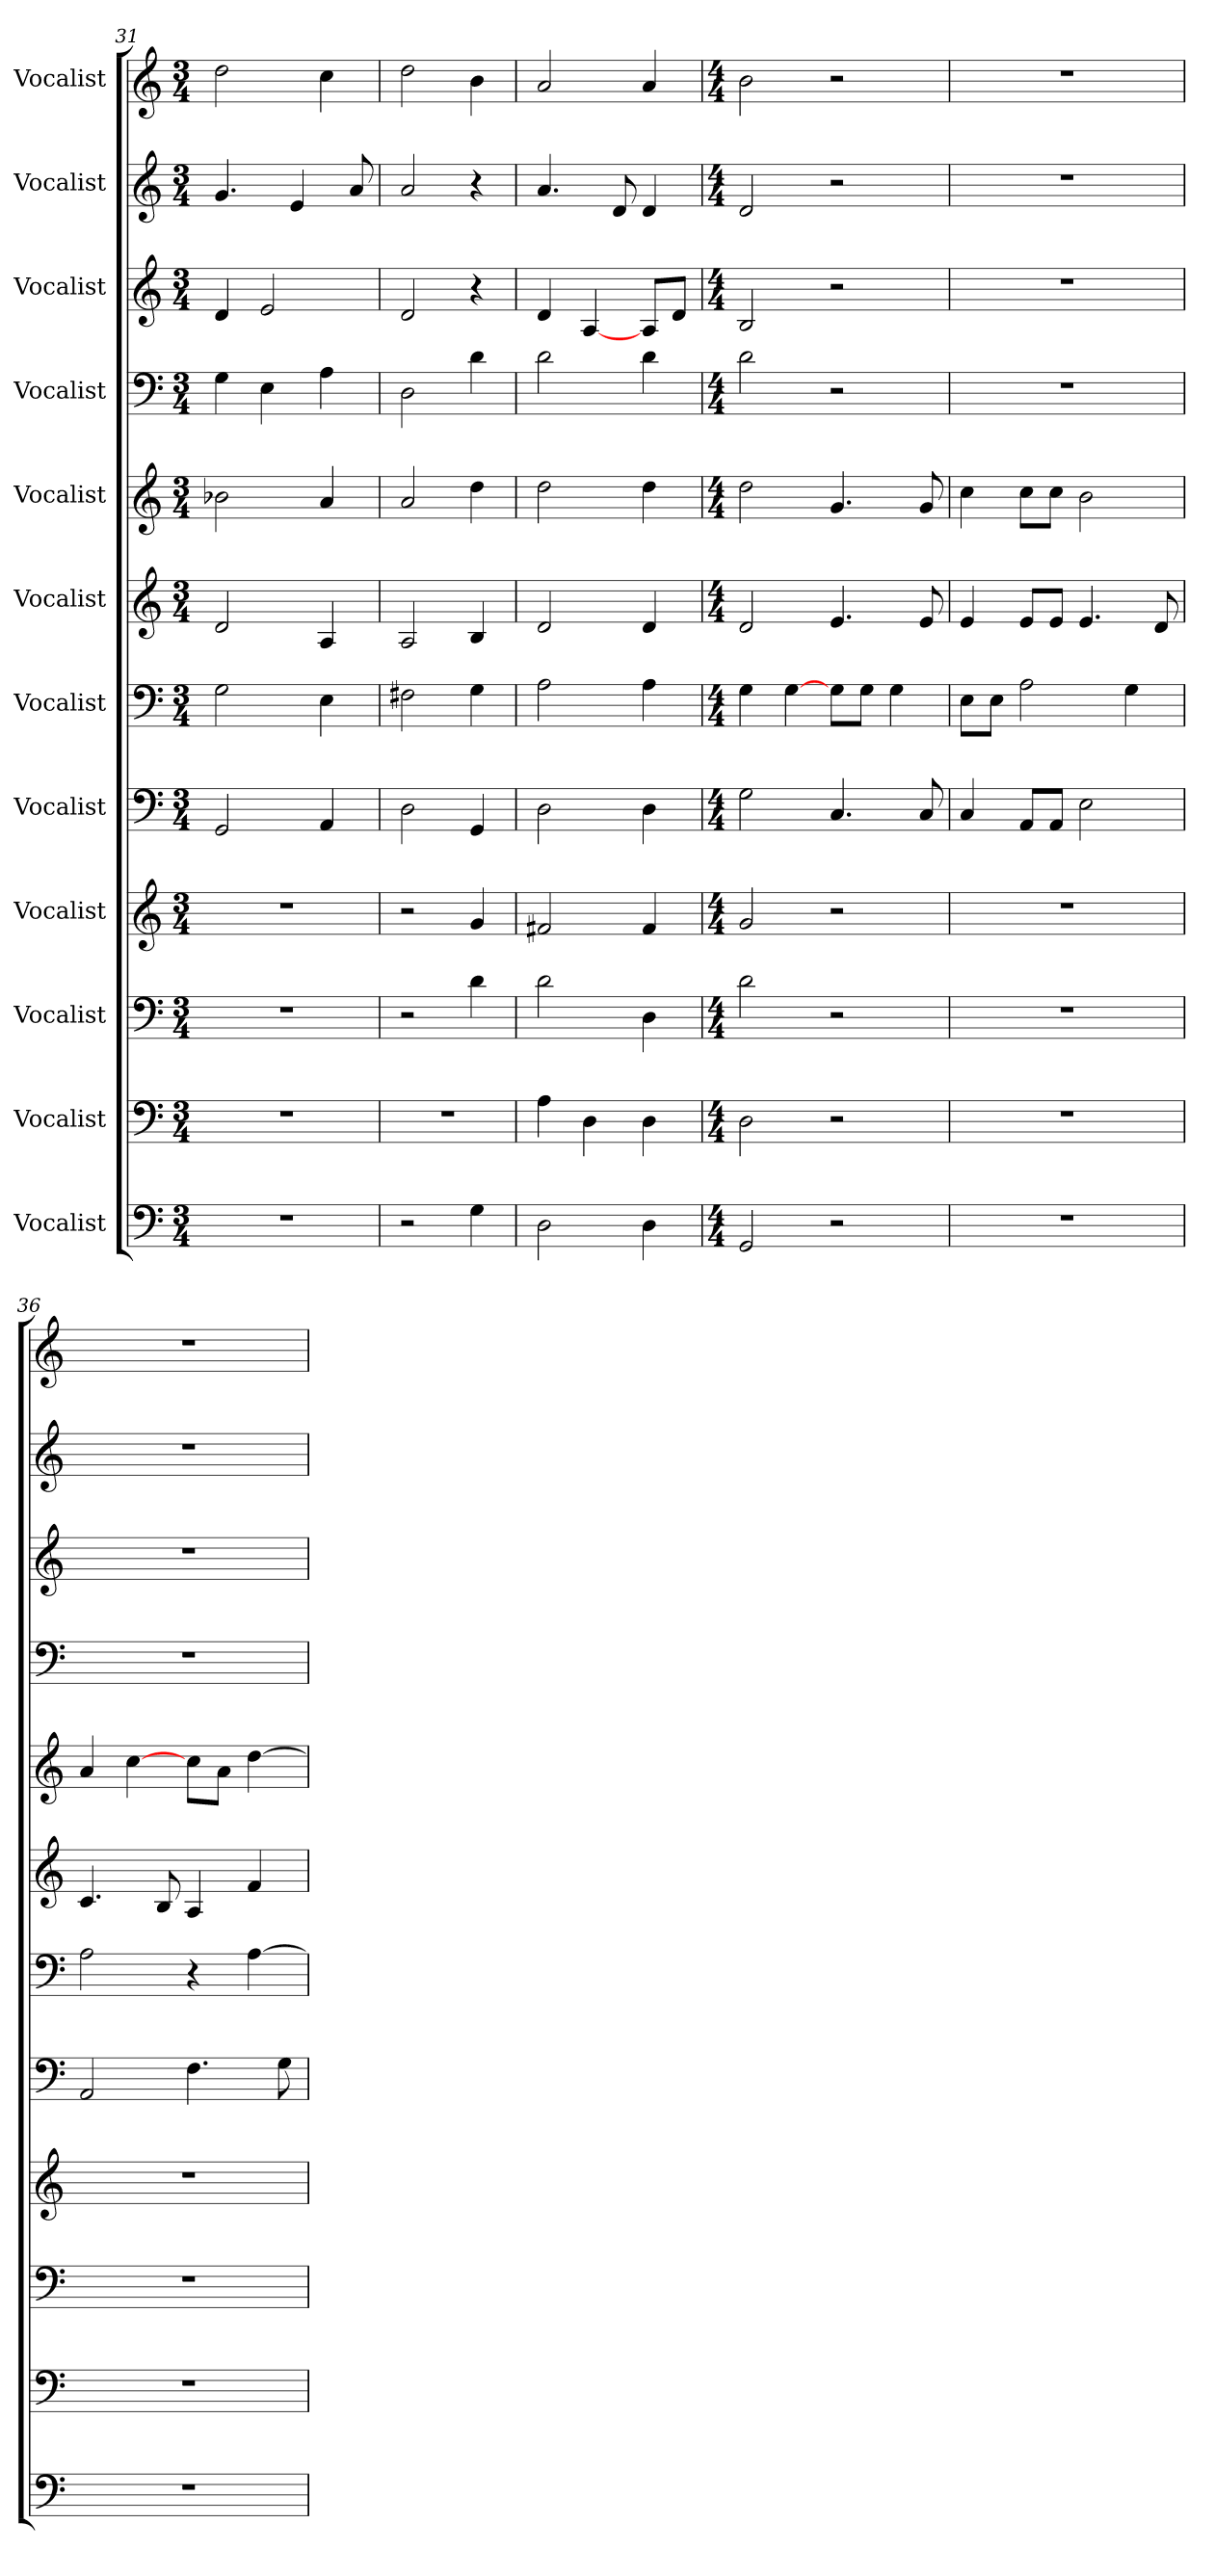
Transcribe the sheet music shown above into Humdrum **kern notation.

**kern	**kern	**kern	**kern	**kern	**kern	**kern	**kern	**kern	**kern	**kern	**kern
*part12	*part11	*part10	*part9	*part8	*part7	*part6	*part5	*part4	*part3	*part2	*part1
*staff12	*staff11	*staff10	*staff9	*staff8	*staff7	*staff6	*staff5	*staff4	*staff3	*staff2	*staff1
*I"Vocalist	*I"Vocalist	*I"Vocalist	*I"Vocalist	*I"Vocalist	*I"Vocalist	*I"Vocalist	*I"Vocalist	*I"Vocalist	*I"Vocalist	*I"Vocalist	*I"Vocalist
*clefF4	*clefF4	*clefF4	*clefG2	*clefF4	*clefF4	*clefG2	*clefG2	*clefF4	*clefG2	*clefG2	*clefG2
*k[]	*k[]	*k[]	*k[]	*k[]	*k[]	*k[]	*k[]	*k[]	*k[]	*k[]	*k[]
*M3/4	*M3/4	*M3/4	*M3/4	*M3/4	*M3/4	*M3/4	*M3/4	*M3/4	*M3/4	*M3/4	*M3/4
=31	=31	=31	=31	=31	=31	=31	=31	=31	=31	=31	=31
2.r	2.r	2.r	2.r	2GG	2G	2d	2b-X	4G	4d	4.g	2dd
.	.	.	.	.	.	.	.	4E	2e	.	.
.	.	.	.	.	.	.	.	.	.	4e	.
.	.	.	.	4AA	4E	4A	4a	4A	.	.	4cc
.	.	.	.	.	.	.	.	.	.	8a	.
=32	=32	=32	=32	=32	=32	=32	=32	=32	=32	=32	=32
2r	2.r	2r	2r	2D	2F#X	2A	2a	2D	2d	2a	2dd
4G	.	4d	4g	4GG	4G	4B	4dd	4d	4r	4r	4b
=33	=33	=33	=33	=33	=33	=33	=33	=33	=33	=33	=33
2D	4A	2d	2f#X	2D	2A	2d	2dd	2d	4d	4.a	2a
.	4D	.	.	.	.	.	.	.	[4A	.	.
.	.	.	.	.	.	.	.	.	.	8d	.
4D	4D	4D	4f#	4D	4A	4d	4dd	4d	8A/L	4d	4a
.	.	.	.	.	.	.	.	.	8d/J	.	.
=34	=34	=34	=34	=34	=34	=34	=34	=34	=34	=34	=34
*M4/4	*M4/4	*M4/4	*M4/4	*M4/4	*M4/4	*M4/4	*M4/4	*M4/4	*M4/4	*M4/4	*M4/4
2GG	2D	2d	2g	2G	4G	2d	2dd	2d	2B	2d	2b
.	.	.	.	.	[4G	.	.	.	.	.	.
2r	2r	2r	2r	4.C	8G\L	4.e	4.g	2r	2r	2r	2r
.	.	.	.	.	8G\J	.	.	.	.	.	.
.	.	.	.	.	4G	.	.	.	.	.	.
.	.	.	.	8C	.	8e	8g	.	.	.	.
=35	=35	=35	=35	=35	=35	=35	=35	=35	=35	=35	=35
1r	1r	1r	1r	4C	8E\L	4e	4cc	1r	1r	1r	1r
.	.	.	.	.	8E\J	.	.	.	.	.	.
.	.	.	.	8AA/L	2A	8e/L	8cc\L	.	.	.	.
.	.	.	.	8AA/J	.	8e/J	8cc\J	.	.	.	.
.	.	.	.	2E	.	4.e	2b	.	.	.	.
.	.	.	.	.	4G	.	.	.	.	.	.
.	.	.	.	.	.	8d	.	.	.	.	.
=36	=36	=36	=36	=36	=36	=36	=36	=36	=36	=36	=36
1r	1r	1r	1r	2AA	2A	4.c	4a	1r	1r	1r	1r
.	.	.	.	.	.	.	[4cc	.	.	.	.
.	.	.	.	.	.	8B	.	.	.	.	.
.	.	.	.	4.F	4r	4A	8cc\L	.	.	.	.
.	.	.	.	.	.	.	8a\J	.	.	.	.
.	.	.	.	.	[4A	4f	[4dd	.	.	.	.
.	.	.	.	8G	.	.	.	.	.	.	.
=	=	=	=	=	=	=	=	=	=	=	=
*-	*-	*-	*-	*-	*-	*-	*-	*-	*-	*-	*-
